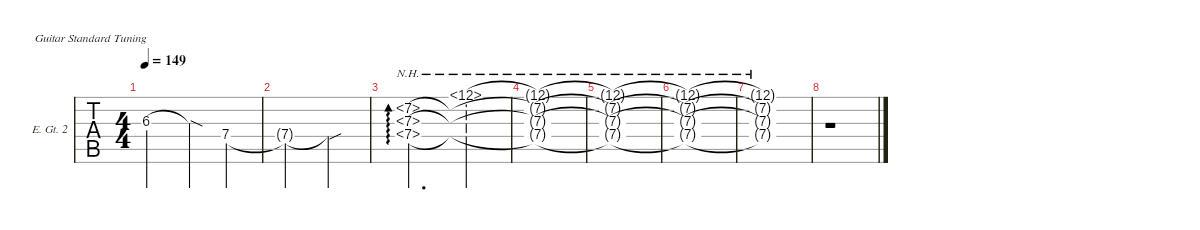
\defaultSystemsLayout 4
\hideDynamics
\bracketExtendMode nobrackets
\firstSystemTrackNameOrientation horizontal
\track ("Ele. Guitar 2" "E. Gt. 2") {defaultSystemsLayout 4 instrument overdrivenguitar}
\staff {tabs}
\tuning (E4 B3 G3 D3 A2 E2)
\ts (4 4)
\tempo 149
\clef g2
\scale
0.236158
\ks d
6.3{t acc #}.2{dy f beam Down} 6.3{sod t acc #}.4{beam Down} 7.4{acc forcenatural}.4{beam Up} |
\scale
0.236158 7.4{t acc forcenatural}.2{beam Up} 7.4{sou t acc forcenatural}.2{beam Up} |
\scale
0.291526 (7.2{nh acc #} 7.3{nh acc forcenatural} 7.4{nh acc forcenatural}).2{d ad 0 beam Down} (12.1{nh acc forcenatural} 7.2{nh t acc #} 7.3{nh t acc forcenatural} 7.4{nh t acc forcenatural}).4{beam Down} |
\scale
0.236158 (12.1{nh t acc forcenatural} 7.2{nh t acc #} 7.3{nh t acc forcenatural} 7.4{nh t acc forcenatural}).1{beam Down} |
\scale
0.236158 (12.1{nh t acc forcenatural} 7.2{nh t acc #} 7.3{nh t acc forcenatural} 7.4{nh t acc forcenatural}).1{beam Down} |
\scale
0.236158 (12.1{nh t acc forcenatural} 7.2{nh t acc #} 7.3{nh t acc forcenatural} 7.4{nh t acc forcenatural}).1{beam Down} |
\scale
0.527685 (12.1{nh t acc forcenatural} 7.2{nh t acc #} 7.3{nh t acc forcenatural} 7.4{nh t acc forcenatural}).1{beam Down} |
\scale
0.472315 r.1{beam Down}
